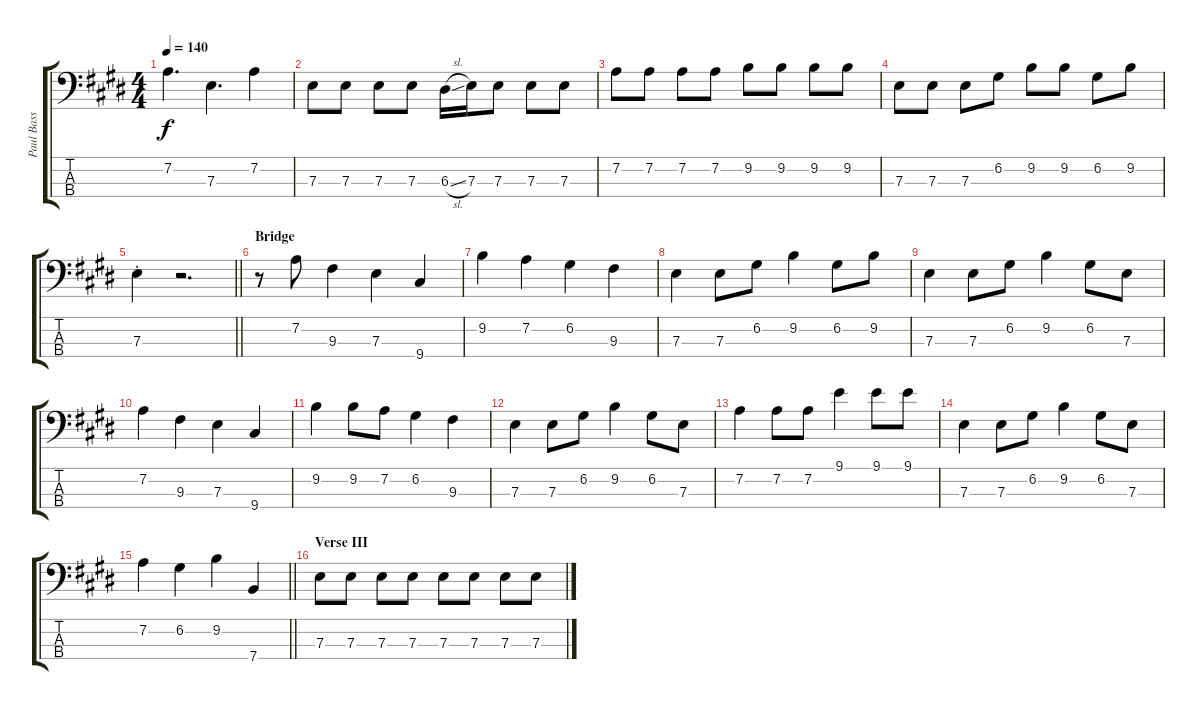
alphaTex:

\track ("Paul Bass" "Paul Bass") {instrument electricbassfinger}
\staff {score tabs}
\tuning (G2 D2 A1 E1) {hide}
\ts (4 4)
\tempo 140
\clef f4
\ks e
7.2.4{d dy f} 7.3.4{d} 7.2.4 |
7.3.8 7.3.8 7.3.8 7.3.8 6.3{sl}.16 7.3.16 7.3.8 7.3.8 7.3.8 |
7.2.8 7.2.8 7.2.8 7.2.8 9.2.8 9.2.8 9.2.8 9.2.8 |
7.3.8 7.3.8 7.3.8 6.2.8 9.2.8 9.2.8 6.2.8 9.2.8 |
\barLineRight lightlight
7.3{st}.4 r.2{d} |
\section ("" "Bridge")
r.8 7.2.8 9.3.4 7.3.4 9.4.4 |
9.2.4 7.2.4 6.2.4 9.3.4 |
7.3.4 7.3.8 6.2.8 9.2.4 6.2.8 9.2.8 |
7.3.4 7.3.8 6.2.8 9.2.4 6.2.8 7.3.8 |
7.2.4 9.3.4 7.3.4 9.4.4 |
9.2.4 9.2.8 7.2.8 6.2.4 9.3.4 |
7.3.4 7.3.8 6.2.8 9.2.4 6.2.8 7.3.8 |
7.2.4 7.2.8 7.2.8 9.1.4 9.1.8 9.1.8 |
7.3.4 7.3.8 6.2.8 9.2.4 6.2.8 7.3.8 |
\barLineRight lightlight
7.2.4 6.2.4 9.2.4 7.4.4 |
\section ("" "Verse III")
7.3.8 7.3.8 7.3.8 7.3.8 7.3.8 7.3.8 7.3.8 7.3.8
